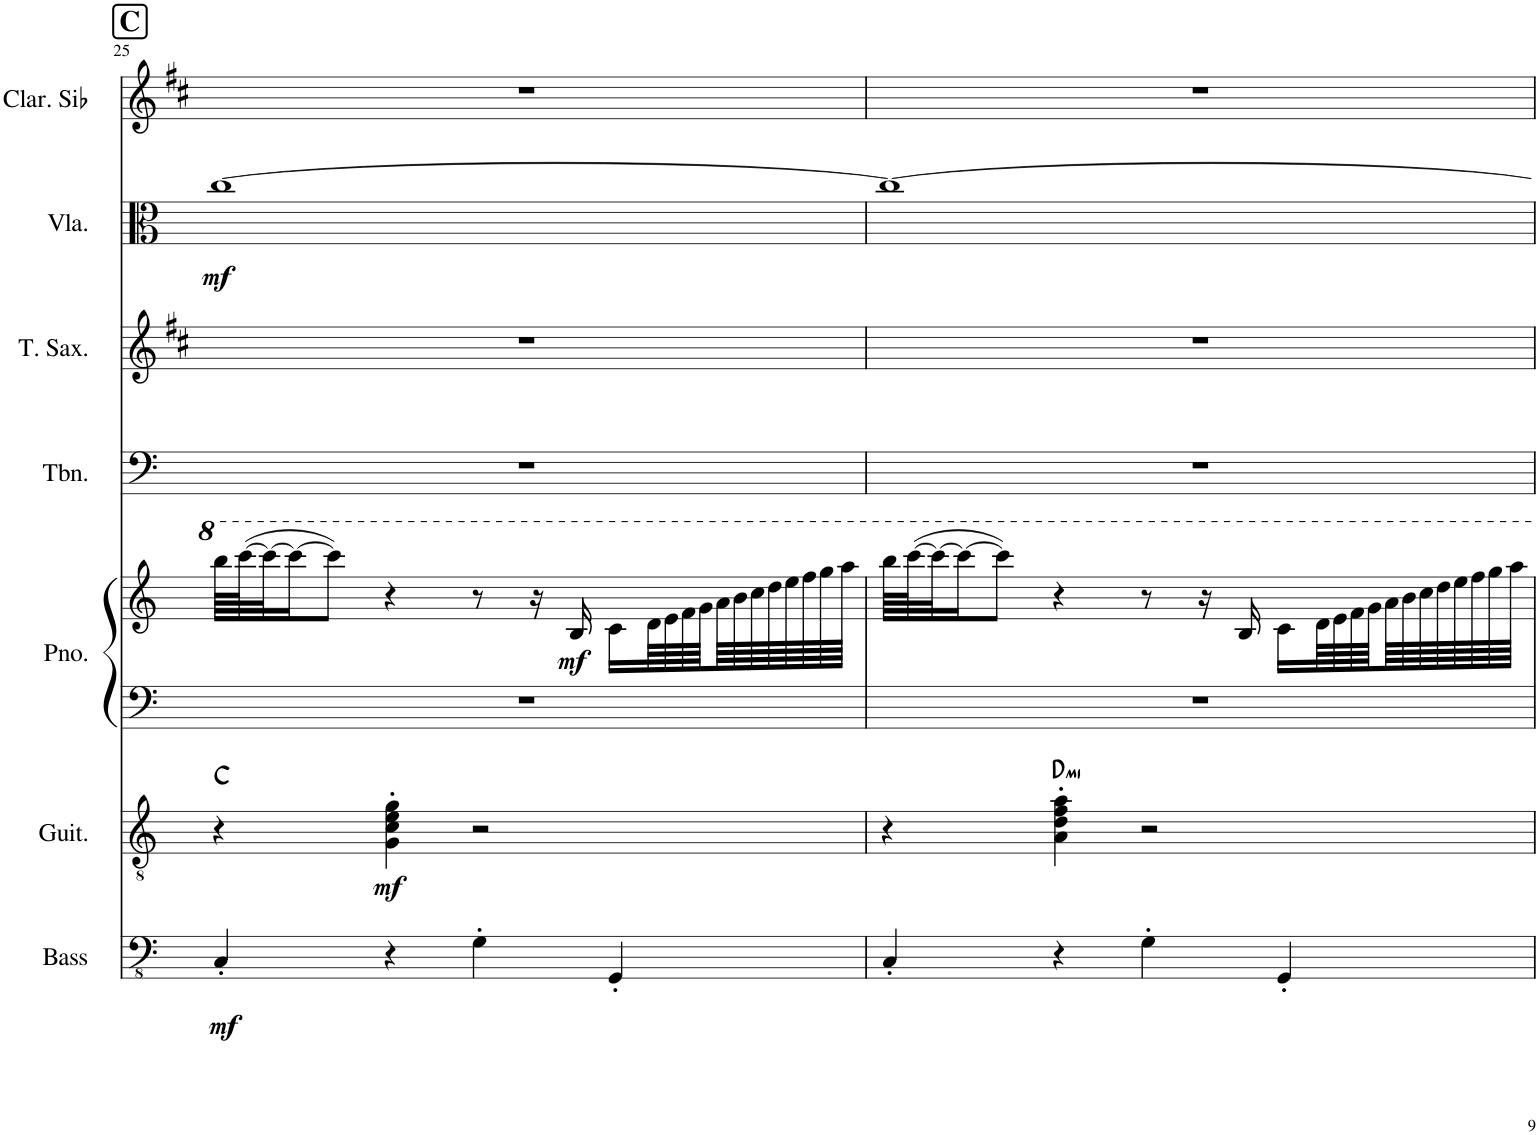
**kern	**dynam	**kern	**dynam	**harte	**kern	**dynam	**kern	**dynam
*part4	*part4	*part3	*part3	*part3	*part2	*part2	*part1	*part1
*staff4	*staff4	*staff3	*staff3	*	*staff2	*staff2	*staff1	*staff1
*I"Acoustic Bass	*	*I"Acoustic Guitar	*	*	*I"Piano	*	*I"Viola	*
*I'Bass	*	*I'Guit.	*	*	*I'Pno.	*	*I'Vla.	*
!!LO:PB:g=z
*clefFv4	*	*clefGv2	*	*	*clefG2	*	*clefC3	*
*k[]	*	*k[]	*	*	*k[]	*	*k[]	*
*M4/4	*	*M4/4	*	*	*M4/4	*	*M4/4	*
=25	=25	=25	=25	=25	=25	=25	=25	=25
!	!LO:DY:b	!	!	!	!	!	!	!LO:DY:b
4CC'/	mf	4r	.	C:maj	64bbb\LLLL	.	[1cc	mf
.	.	.	.	.	([64cccc\J	.	.	.
.	.	.	.	.	32cccc\J_	.	.	.
.	.	.	.	.	16cccc\J_	.	.	.
.	.	.	.	.	8cccc\J])	.	.	.
!	!	!	!LO:DY:b	!	!	!	!	!
4r	.	4G\' 4c\' 4e\' 4g\'	mf	.	4r	.	.	.
4GG'\	.	2r	.	.	8r	.	.	.
.	.	.	.	.	16r	.	.	.
!	!	!	!	!	!	!LO:DY:b	!	!
.	.	.	.	.	16b/	mf	.	.
4GGG'/	.	.	.	.	16cc\LL	.	.	.
.	.	.	.	.	64dd\LL	.	.	.
.	.	.	.	.	64ee\	.	.	.
.	.	.	.	.	64ff\	.	.	.
.	.	.	.	.	64gg\	.	.	.
.	.	.	.	.	64aa\	.	.	.
.	.	.	.	.	64bb\	.	.	.
.	.	.	.	.	64ccc\	.	.	.
.	.	.	.	.	64ddd\	.	.	.
.	.	.	.	.	64eee\	.	.	.
.	.	.	.	.	64fff\	.	.	.
.	.	.	.	.	64ggg\	.	.	.
.	.	.	.	.	64aaa\JJJJ	.	.	.
=26	=26	=26	=26	=26	=26	=26	=26	=26
4CC'/	.	4r	.	.	64bbb\LLLL	.	1cc_	.
.	.	.	.	.	([64cccc\J	.	.	.
.	.	.	.	.	32cccc\J_	.	.	.
.	.	.	.	.	16cccc\J_	.	.	.
.	.	.	.	.	8cccc\J])	.	.	.
!	!	!	!	!LO:H:kt=mi	!	!	!	!
4r	.	4A\' 4d\' 4f\' 4a\'	.	D:min	4r	.	.	.
4GG'\	.	2r	.	.	8r	.	.	.
.	.	.	.	.	16r	.	.	.
.	.	.	.	.	16b/	.	.	.
4GGG'/	.	.	.	.	16cc\LL	.	.	.
.	.	.	.	.	64dd\LL	.	.	.
.	.	.	.	.	64ee\	.	.	.
.	.	.	.	.	64ff\	.	.	.
.	.	.	.	.	64gg\	.	.	.
.	.	.	.	.	64aa\	.	.	.
.	.	.	.	.	64bb\	.	.	.
.	.	.	.	.	64ccc\	.	.	.
.	.	.	.	.	64ddd\	.	.	.
.	.	.	.	.	64eee\	.	.	.
.	.	.	.	.	64fff\	.	.	.
.	.	.	.	.	64ggg\	.	.	.
.	.	.	.	.	64aaa\JJJJ	.	.	.
=	=	=	=	=	=	=	=	=
*-	*-	*-	*-	*-	*-	*-	*-	*-
